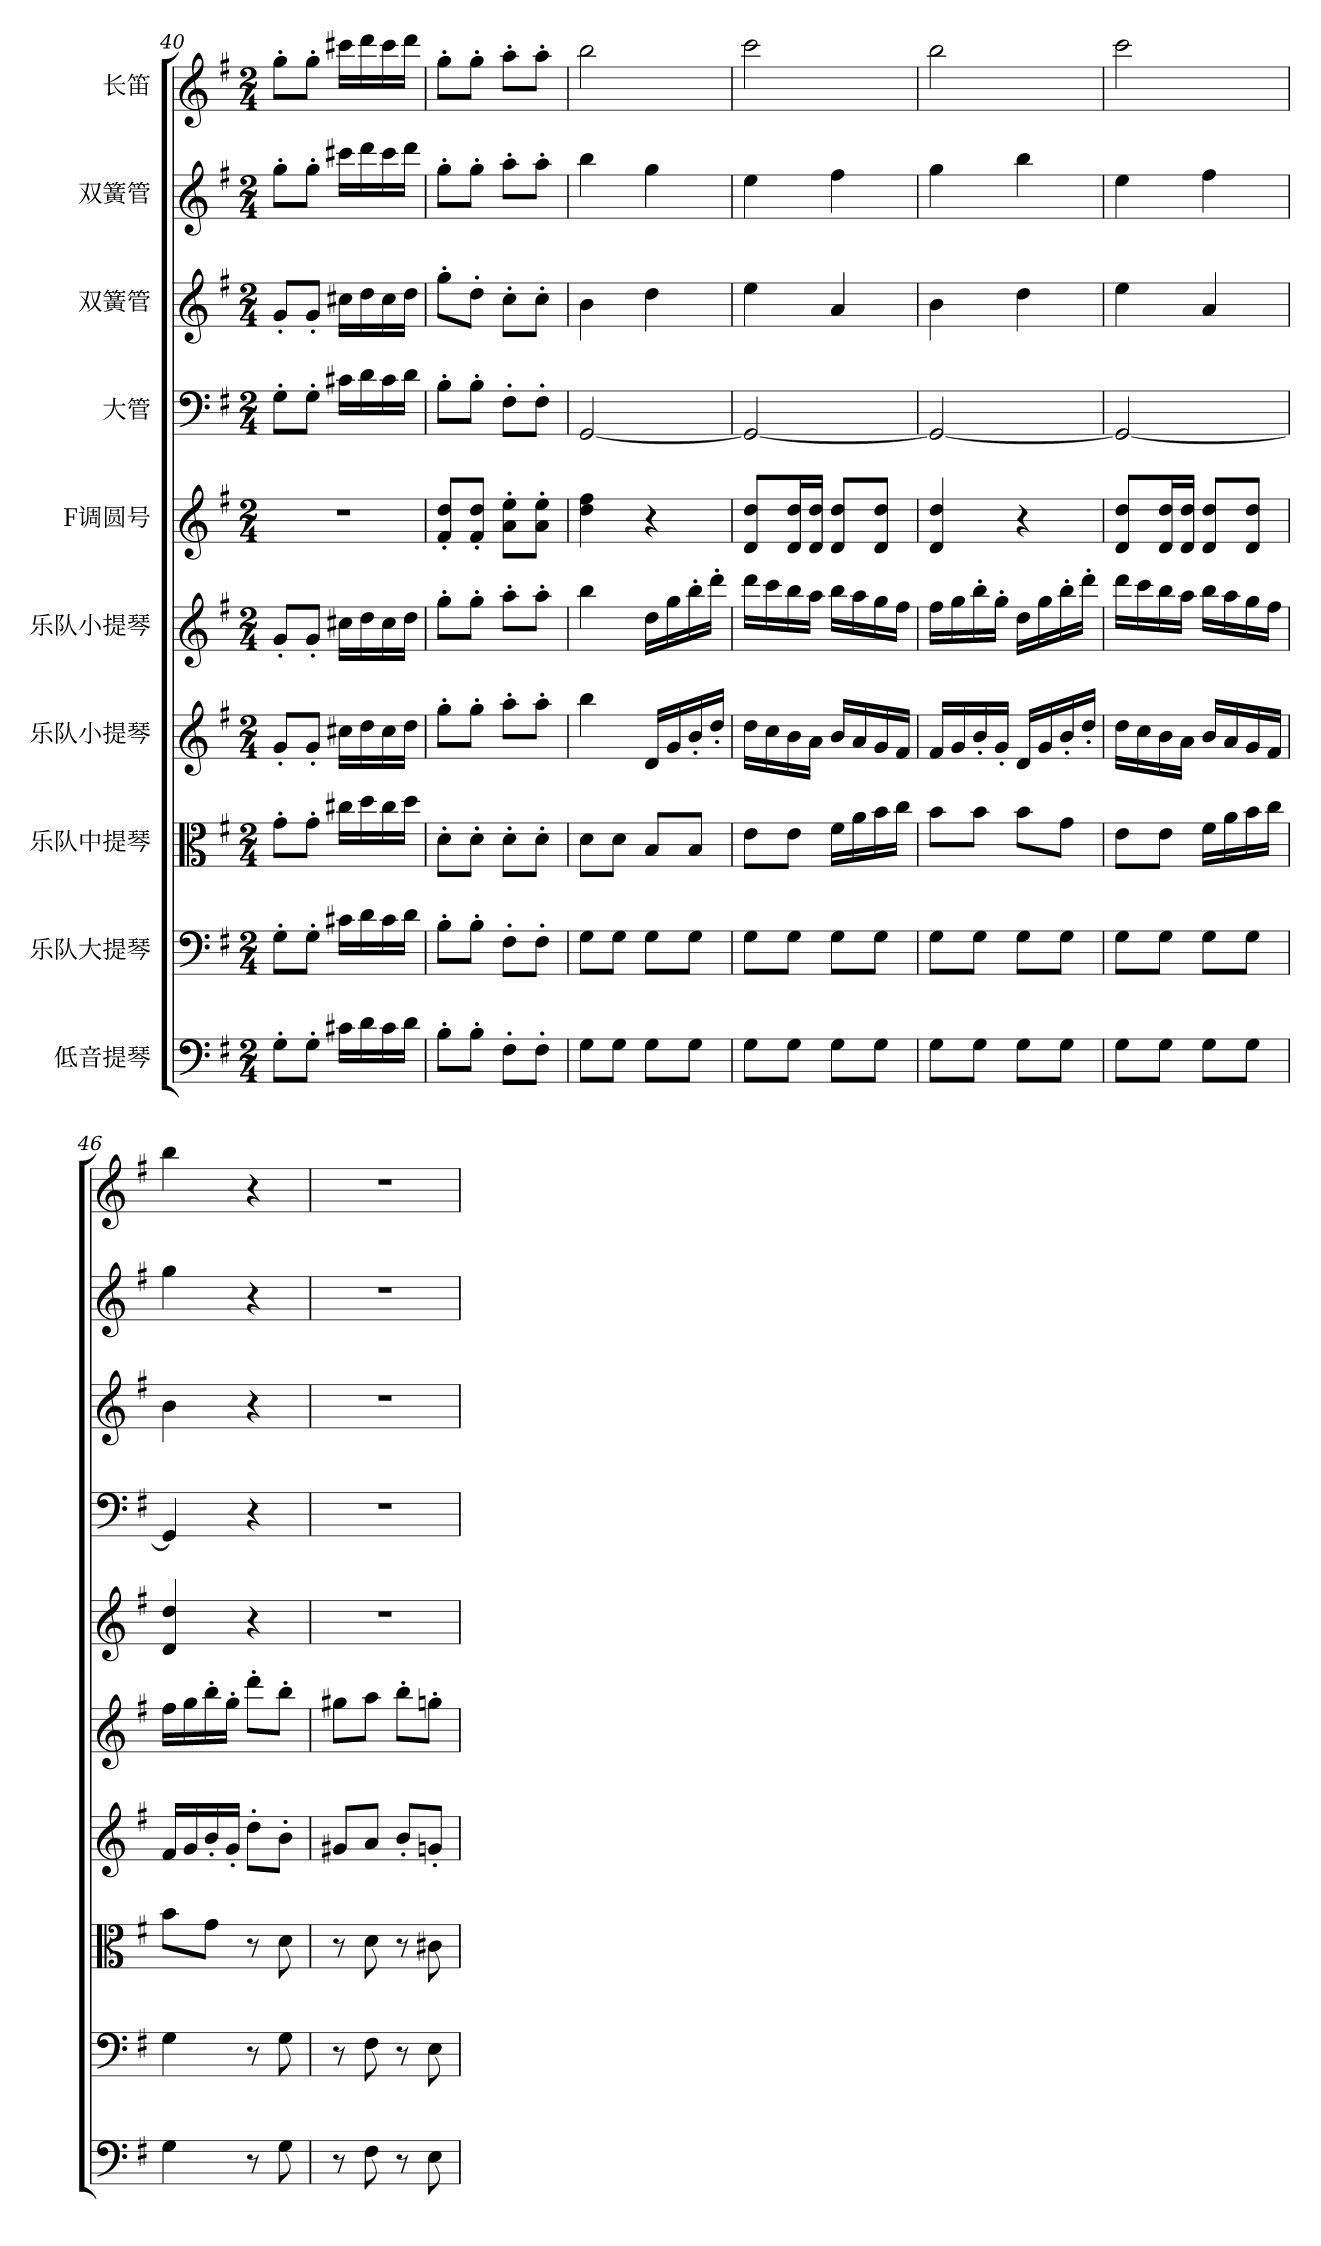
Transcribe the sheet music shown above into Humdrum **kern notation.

**kern	**kern	**kern	**kern	**kern	**kern	**kern	**kern	**kern	**kern
*part10	*part9	*part8	*part7	*part6	*part5	*part4	*part3	*part2	*part1
*staff10	*staff9	*staff8	*staff7	*staff6	*staff5	*staff4	*staff3	*staff2	*staff1
*I"低音提琴	*I"乐队大提琴	*I"乐队中提琴	*I"乐队小提琴	*I"乐队小提琴	*I"F调圆号	*I"大管	*I"双簧管	*I"双簧管	*I"长笛
*clefF4	*clefF4	*clefC3	*clefG2	*clefG2	*clefG2	*clefF4	*clefG2	*clefG2	*clefG2
*ITrd7c12	*	*	*	*	*ITrd4c7	*	*	*	*
*k[f#]	*k[f#]	*k[f#]	*k[f#]	*k[f#]	*k[]	*k[f#]	*k[f#]	*k[f#]	*k[f#]
*M2/4	*M2/4	*M2/4	*M2/4	*M2/4	*M2/4	*M2/4	*M2/4	*M2/4	*M2/4
=40	=40	=40	=40	=40	=40	=40	=40	=40	=40
8GG'\L	8G'\L	8g'\L	8g'/L	8g'/L	2r	8G'\L	8g'/L	8gg'\L	8gg'\L
8GG'\J	8G'\J	8g'\J	8g'/J	8g'/J	.	8G'\J	8g'/J	8gg'\J	8gg'\J
16C#X\LL	16c#X\LL	16cc#X\LL	16cc#X\LL	16cc#X\LL	.	16c#X\LL	16cc#X\LL	16ccc#X\LL	16ccc#X\LL
16D\	16d\	16dd\	16dd\	16dd\	.	16d\	16dd\	16ddd\	16ddd\
16C#\	16c#\	16cc#\	16cc#\	16cc#\	.	16c#\	16cc#\	16ccc#\	16ccc#\
16D\JJ	16d\JJ	16dd\JJ	16dd\JJ	16dd\JJ	.	16d\JJ	16dd\JJ	16ddd\JJ	16ddd\JJ
=41	=41	=41	=41	=41	=41	=41	=41	=41	=41
8BB'\L	8B'\L	8d'\L	8gg'\L	8gg'\L	8B/' 8g/'L	8B'\L	8gg'\L	8gg'\L	8gg'\L
8BB'\J	8B'\J	8d'\J	8gg'\J	8gg'\J	8B/' 8g/'J	8B'\J	8dd'\J	8gg'\J	8gg'\J
8FF#'\L	8F#'\L	8d'\L	8aa'\L	8aa'\L	8d\' 8a\'L	8F#'\L	8cc'\L	8aa'\L	8aa'\L
8FF#'\J	8F#'\J	8d'\J	8aa'\J	8aa'\J	8d\' 8a\'J	8F#'\J	8cc'\J	8aa'\J	8aa'\J
=42	=42	=42	=42	=42	=42	=42	=42	=42	=42
8GG\L	8G\L	8d\L	4bb\	4bb\	4g\ 4b\	[2GG/	4b\	4bb\	2bb\
8GG\J	8G\J	8d\J	.	.	.	.	.	.	.
8GG\L	8G\L	8B/L	16d/LL	16dd\LL	4r	.	4dd\	4gg\	.
.	.	.	16g/	16gg\	.	.	.	.	.
8GG\J	8G\J	8B/J	16b'/	16bb'\	.	.	.	.	.
.	.	.	16dd'/JJ	16ddd'\JJ	.	.	.	.	.
!!LO:PB:g=z
=43	=43	=43	=43	=43	=43	=43	=43	=43	=43
8GG\L	8G\L	8e\L	16dd\LL	16ddd\LL	8G/ 8g/L	2GG/_	4ee\	4ee\	2ccc\
.	.	.	16cc\	16ccc\	.	.	.	.	.
8GG\J	8G\J	8e\J	16b\	16bb\	16G/ 16g/L	.	.	.	.
.	.	.	16a\JJ	16aa\JJ	16G/ 16g/JJ	.	.	.	.
8GG\L	8G\L	16f#\LL	16b/LL	16bb\LL	8G/ 8g/L	.	4a/	4ff#\	.
.	.	16a\	16a/	16aa\	.	.	.	.	.
8GG\J	8G\J	16b\	16g/	16gg\	8G/ 8g/J	.	.	.	.
.	.	16cc\JJ	16f#/JJ	16ff#\JJ	.	.	.	.	.
=44	=44	=44	=44	=44	=44	=44	=44	=44	=44
8GG\L	8G\L	8b\L	16f#/LL	16ff#\LL	4G/ 4g/	2GG/_	4b\	4gg\	2bb\
.	.	.	16g/	16gg\	.	.	.	.	.
8GG\J	8G\J	8b\J	16b'/	16bb'\	.	.	.	.	.
.	.	.	16g'/JJ	16gg'\JJ	.	.	.	.	.
8GG\L	8G\L	8b\L	16d/LL	16dd\LL	4r	.	4dd\	4bb\	.
.	.	.	16g/	16gg\	.	.	.	.	.
8GG\J	8G\J	8g\J	16b'/	16bb'\	.	.	.	.	.
.	.	.	16dd'/JJ	16ddd'\JJ	.	.	.	.	.
=45	=45	=45	=45	=45	=45	=45	=45	=45	=45
8GG\L	8G\L	8e\L	16dd\LL	16ddd\LL	8G/ 8g/L	2GG/_	4ee\	4ee\	2ccc\
.	.	.	16cc\	16ccc\	.	.	.	.	.
8GG\J	8G\J	8e\J	16b\	16bb\	16G/ 16g/L	.	.	.	.
.	.	.	16a\JJ	16aa\JJ	16G/ 16g/JJ	.	.	.	.
8GG\L	8G\L	16f#\LL	16b/LL	16bb\LL	8G/ 8g/L	.	4a/	4ff#\	.
.	.	16a\	16a/	16aa\	.	.	.	.	.
8GG\J	8G\J	16b\	16g/	16gg\	8G/ 8g/J	.	.	.	.
.	.	16cc\JJ	16f#/JJ	16ff#\JJ	.	.	.	.	.
=46	=46	=46	=46	=46	=46	=46	=46	=46	=46
4GG\	4G\	8b\L	16f#/LL	16ff#\LL	4G/ 4g/	4GG/]	4b\	4gg\	4bb\
.	.	.	16g/	16gg\	.	.	.	.	.
.	.	8g\J	16b'/	16bb'\	.	.	.	.	.
.	.	.	16g'/JJ	16gg'\JJ	.	.	.	.	.
8r	8r	8r	8dd'\L	8ddd'\L	4r	4r	4r	4r	4r
8GG\	8G\	8d\	8b'\J	8bb'\J	.	.	.	.	.
!!LO:PB:g=z
=47	=47	=47	=47	=47	=47	=47	=47	=47	=47
8r	8r	8r	8g#X/L	8gg#X\L	2r	2r	2r	2r	2r
8FF#\	8F#\	8d\	8a/J	8aa\J	.	.	.	.	.
8r	8r	8r	8b'/L	8bb'\L	.	.	.	.	.
8EE\	8E\	8c#X\	8gn'/J	8ggn'\J	.	.	.	.	.
=	=	=	=	=	=	=	=	=	=
*-	*-	*-	*-	*-	*-	*-	*-	*-	*-
